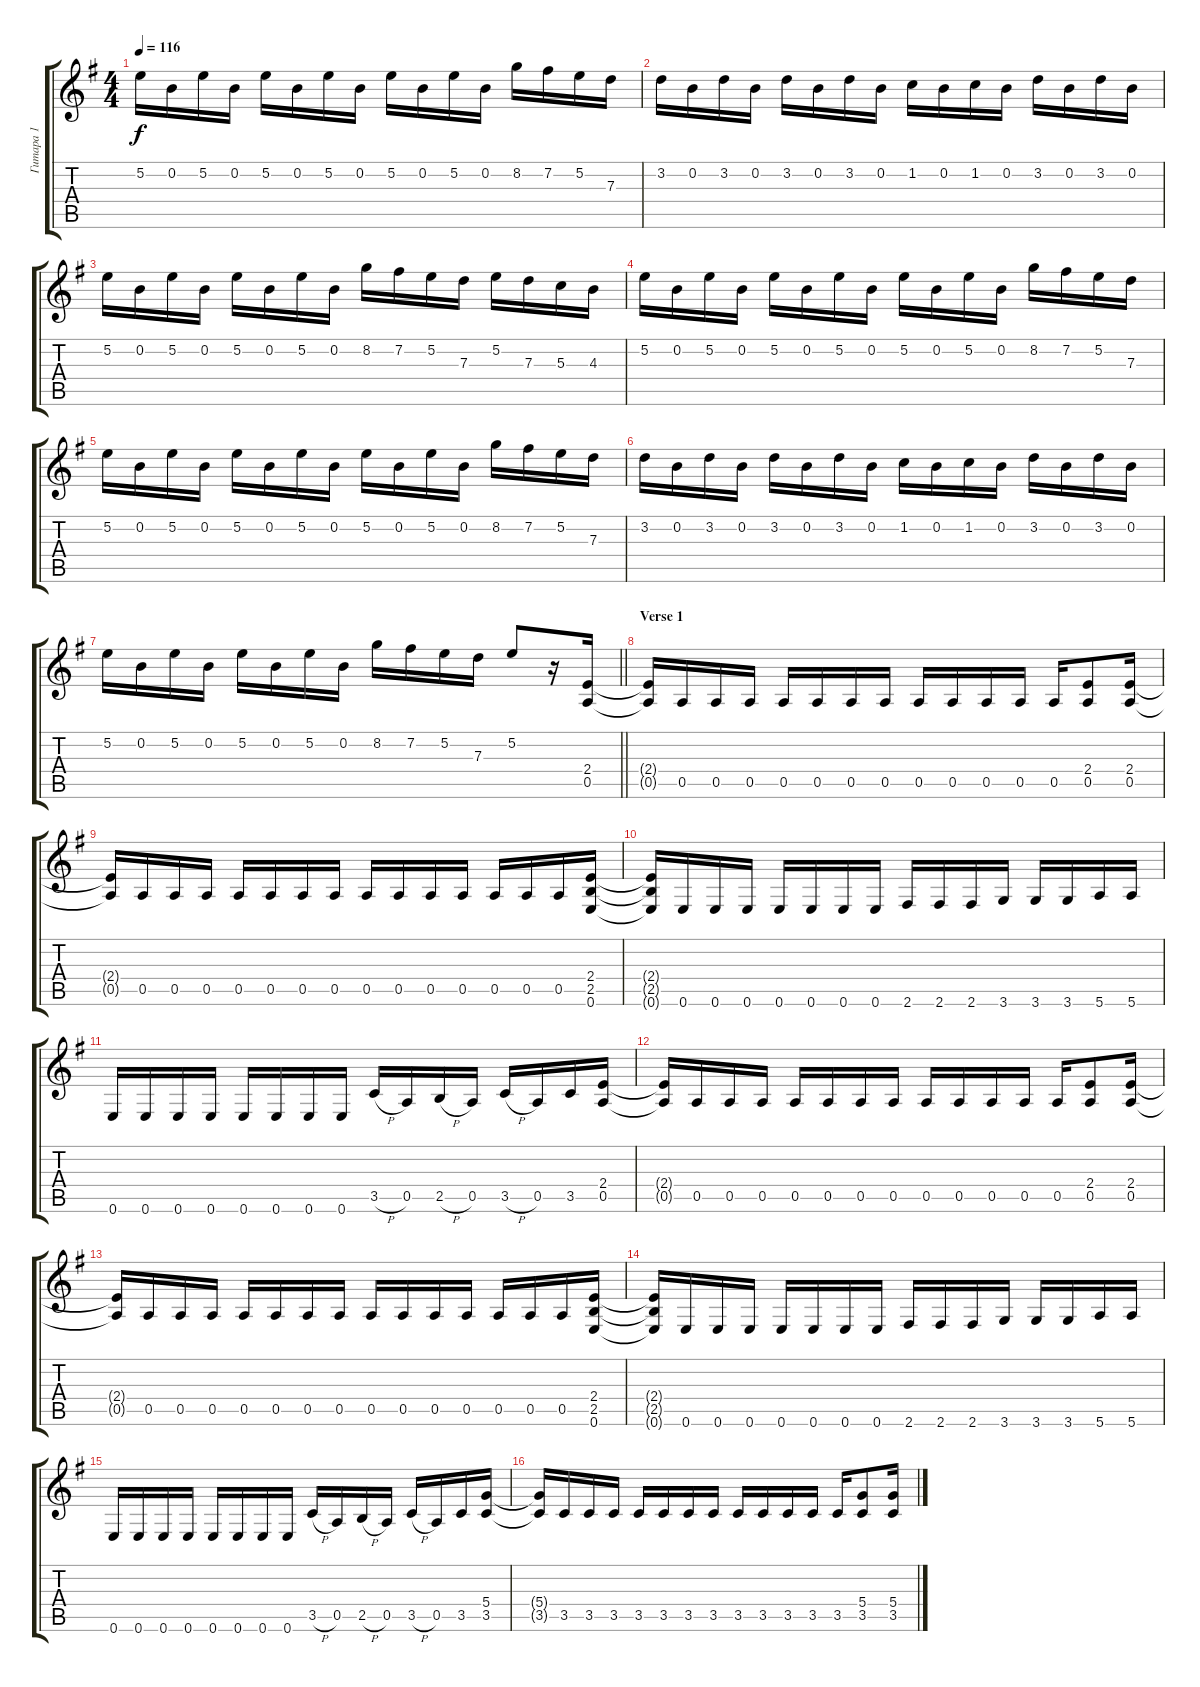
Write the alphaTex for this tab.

\track ("Гитара 1" "Гитара 1") {instrument distortionguitar}
\staff {score tabs}
\tuning (E4 B3 G3 D3 A2 E2) {hide}
\ts (4 4)
\tempo 116
\clef g2
\ks eminor
5.2.16{dy f} 0.2.16 5.2.16 0.2.16 5.2.16 0.2.16 5.2.16 0.2.16 5.2.16 0.2.16 5.2.16 0.2.16 8.2.16 7.2.16 5.2.16 7.3.16 |
3.2.16 0.2.16 3.2.16 0.2.16 3.2.16 0.2.16 3.2.16 0.2.16 1.2.16 0.2.16 1.2.16 0.2.16 3.2.16 0.2.16 3.2.16 0.2.16 |
5.2.16 0.2.16 5.2.16 0.2.16 5.2.16 0.2.16 5.2.16 0.2.16 8.2.16{volume 13} 7.2.16 5.2.16 7.3.16 5.2.16 7.3.16 5.3.16 4.3.16 |
5.2.16{volume 15} 0.2.16 5.2.16 0.2.16 5.2.16 0.2.16 5.2.16 0.2.16 5.2.16 0.2.16 5.2.16 0.2.16 8.2.16 7.2.16 5.2.16 7.3.16 |
5.2.16 0.2.16 5.2.16 0.2.16 5.2.16 0.2.16 5.2.16 0.2.16 5.2.16 0.2.16 5.2.16 0.2.16 8.2.16 7.2.16 5.2.16 7.3.16 |
3.2.16 0.2.16 3.2.16 0.2.16 3.2.16 0.2.16 3.2.16 0.2.16 1.2.16 0.2.16 1.2.16 0.2.16 3.2.16 0.2.16 3.2.16 0.2.16 |
\barLineRight lightlight
5.2.16 0.2.16 5.2.16 0.2.16 5.2.16 0.2.16 5.2.16 0.2.16 8.2.16{volume 13} 7.2.16 5.2.16 7.3.16 5.2.8 r.16 (2.4 0.5).16 |
\section ("" "Verse 1")
(2.4{t} 0.5{t}).16 0.5.16 0.5.16 0.5.16 0.5.16 0.5.16 0.5.16 0.5.16 0.5.16 0.5.16 0.5.16 0.5.16 0.5.16 (2.4 0.5).8 (2.4 0.5).16 |
(2.4{t} 0.5{t}).16 0.5.16 0.5.16 0.5.16 0.5.16 0.5.16 0.5.16 0.5.16 0.5.16 0.5.16 0.5.16 0.5.16 0.5.16 0.5.16 0.5.16 (2.4 2.5 0.6).16 |
(2.4{t} 2.5{t} 0.6{t}).16 0.6.16 0.6.16 0.6.16 0.6.16 0.6.16 0.6.16 0.6.16 2.6.16 2.6.16 2.6.16 3.6.16 3.6.16 3.6.16 5.6.16 5.6.16 |
0.6.16 0.6.16 0.6.16 0.6.16 0.6.16 0.6.16 0.6.16 0.6.16 3.5{h}.16{volume 15} 0.5.16 2.5{h}.16 0.5.16 3.5{h}.16 0.5.16 3.5.16 (2.4 0.5).16{volume 13} |
(2.4{t} 0.5{t}).16 0.5.16 0.5.16 0.5.16 0.5.16 0.5.16 0.5.16 0.5.16 0.5.16 0.5.16 0.5.16 0.5.16 0.5.16 (2.4 0.5).8 (2.4 0.5).16 |
(2.4{t} 0.5{t}).16 0.5.16 0.5.16 0.5.16 0.5.16 0.5.16 0.5.16 0.5.16 0.5.16 0.5.16 0.5.16 0.5.16 0.5.16 0.5.16 0.5.16 (2.4 2.5 0.6).16 |
(2.4{t} 2.5{t} 0.6{t}).16 0.6.16 0.6.16 0.6.16 0.6.16 0.6.16 0.6.16 0.6.16 2.6.16 2.6.16 2.6.16 3.6.16 3.6.16 3.6.16 5.6.16 5.6.16 |
0.6.16 0.6.16 0.6.16 0.6.16 0.6.16 0.6.16 0.6.16 0.6.16 3.5{h}.16{volume 15} 0.5.16 2.5{h}.16 0.5.16 3.5{h}.16 0.5.16 3.5.16 (5.4 3.5).16{volume 13} |
(5.4{t} 3.5{t}).16 3.5.16 3.5.16 3.5.16 3.5.16 3.5.16 3.5.16 3.5.16 3.5.16 3.5.16 3.5.16 3.5.16 3.5.16 (5.4 3.5).8 (5.4 3.5).16
